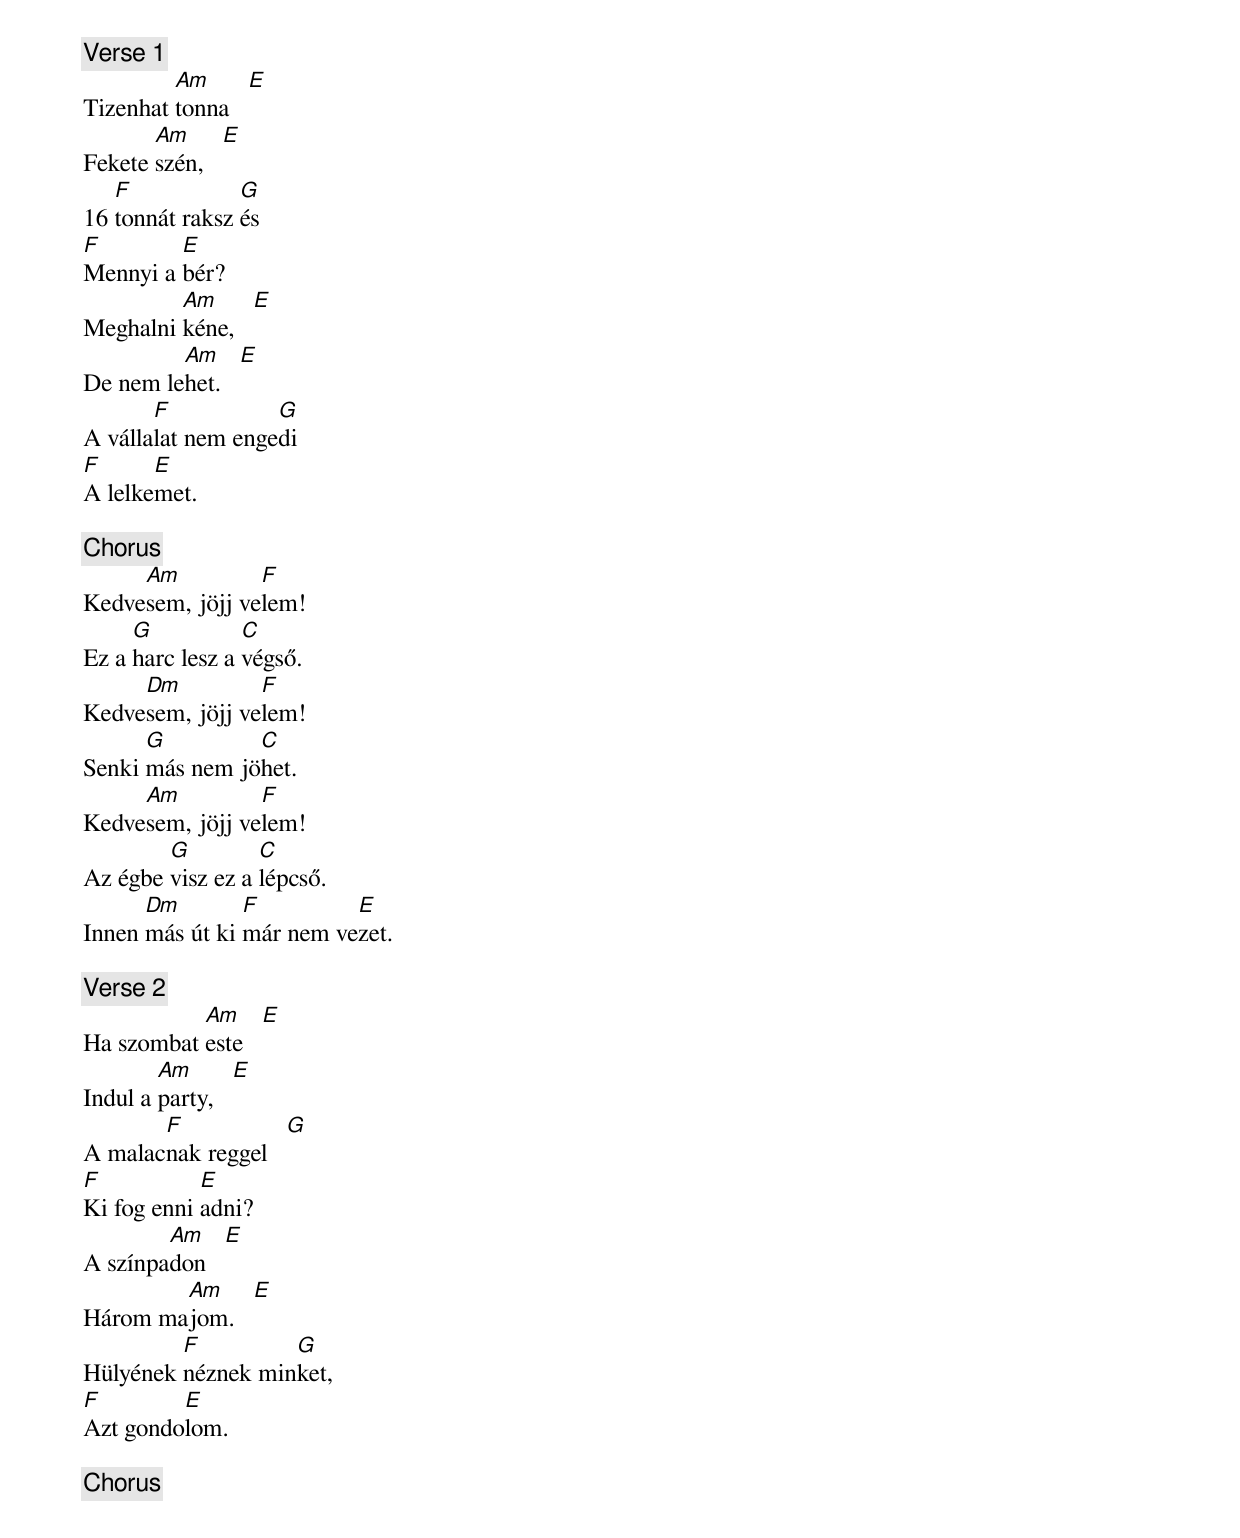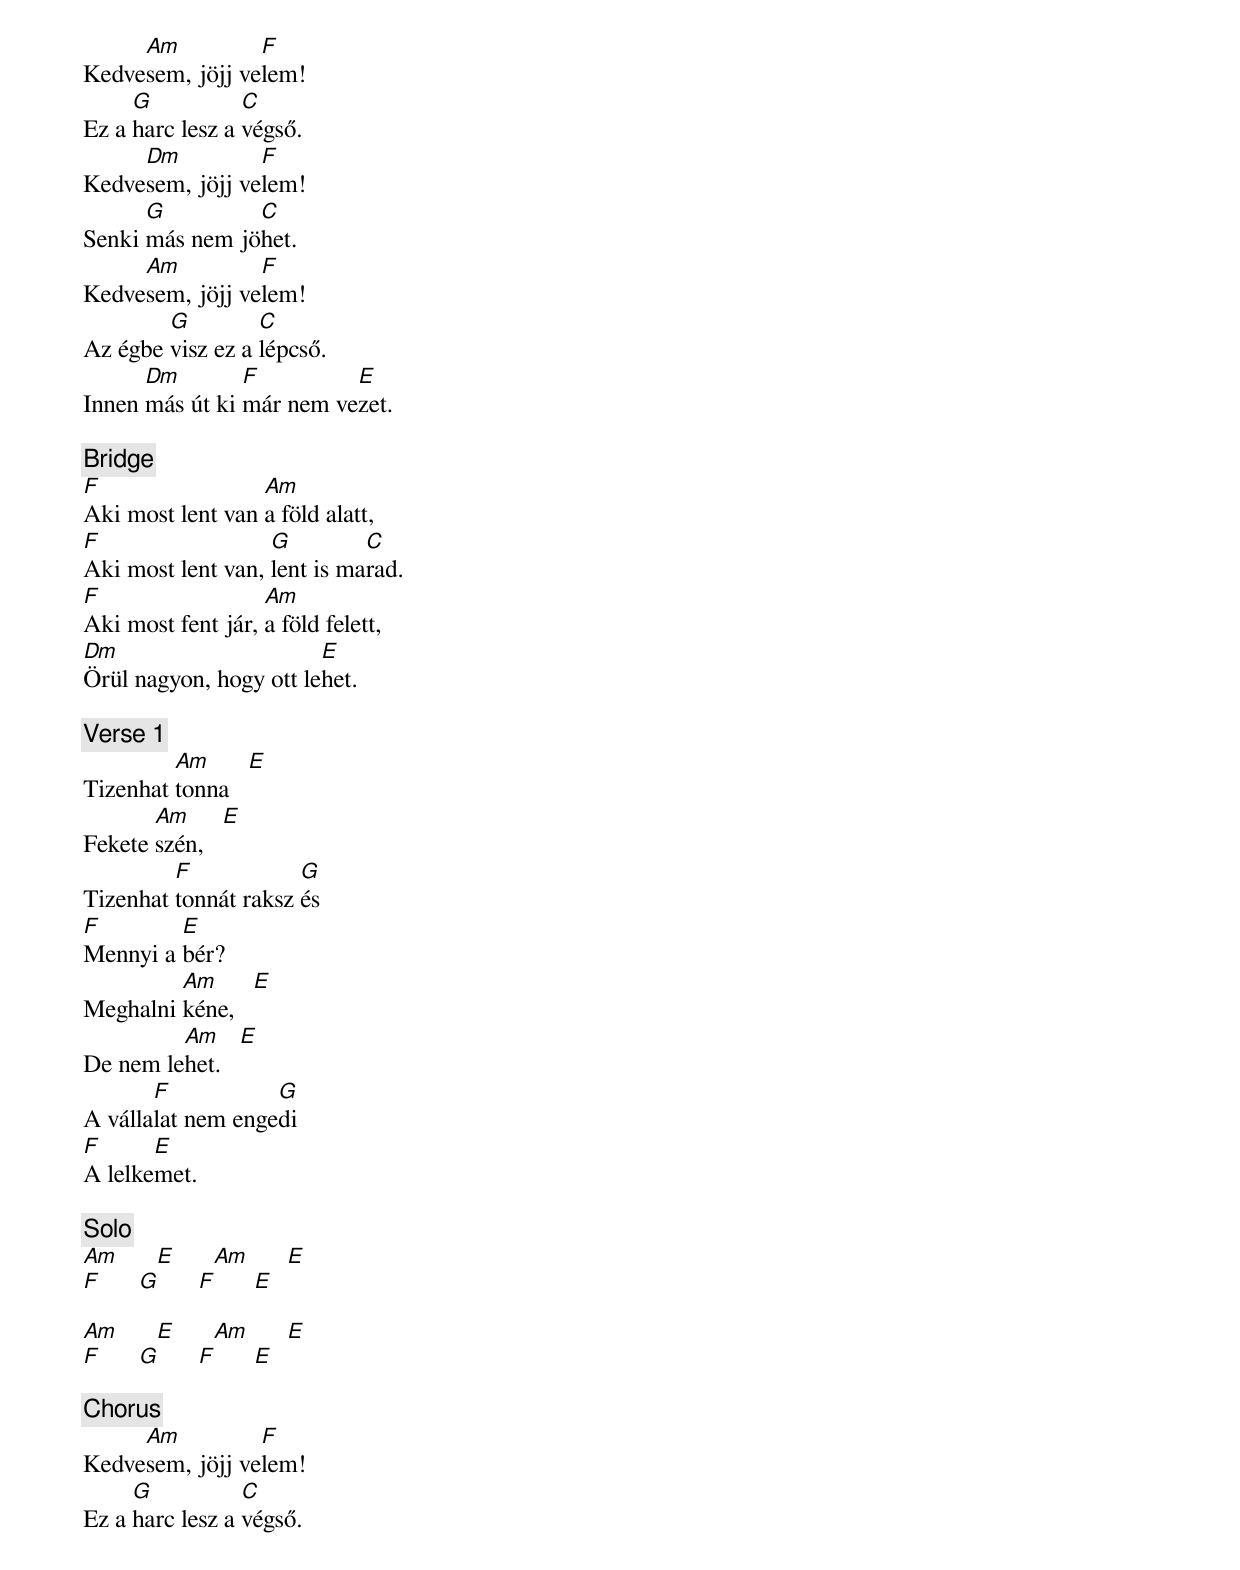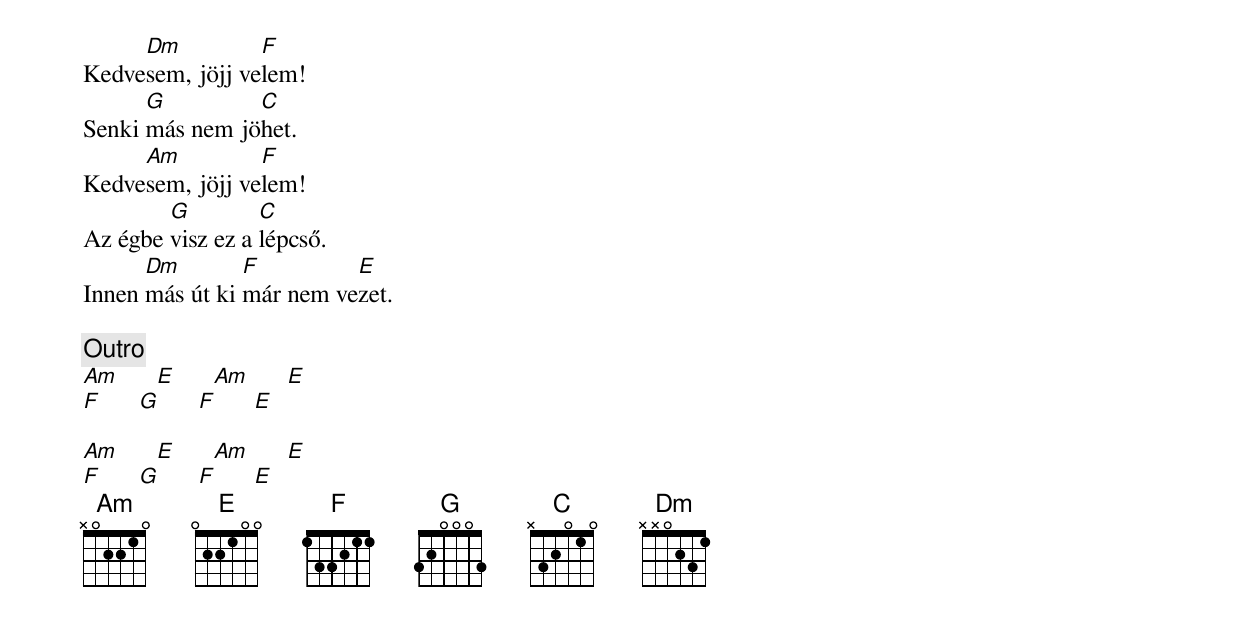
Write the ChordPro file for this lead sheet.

{c: Verse 1}
Tizenhat [Am]tonna   [E]
Fekete [Am]szén,   [E]
16 [F]tonnát raksz [G]és
[F]Mennyi a [E]bér?
Meghalni [Am]kéne,   [E]
De nem le[Am]het.   [E]
A válla[F]lat nem enge[G]di
[F]A lelke[E]met.

{c: Chorus}
Kedve[Am]sem, jöjj ve[F]lem!
Ez a [G]harc lesz a [C]végső.
Kedve[Dm]sem, jöjj ve[F]lem!
Senki [G]más nem jö[C]het.
Kedve[Am]sem, jöjj ve[F]lem!
Az égbe [G]visz ez a [C]lépcső.
Innen [Dm]más út ki [F]már nem ve[E]zet.

{c: Verse 2}
Ha szombat [Am]este   [E]
Indul a [Am]party,   [E]
A malac[F]nak reggel   [G]
[F]Ki fog enni [E]adni?
A színpa[Am]don   [E]
Három ma[Am]jom.   [E]
Hülyének [F]néznek min[G]ket,
[F]Azt gondo[E]lom.

{c: Chorus}
Kedve[Am]sem, jöjj ve[F]lem!
Ez a [G]harc lesz a [C]végső.
Kedve[Dm]sem, jöjj ve[F]lem!
Senki [G]más nem jö[C]het.
Kedve[Am]sem, jöjj ve[F]lem!
Az égbe [G]visz ez a [C]lépcső.
Innen [Dm]más út ki [F]már nem ve[E]zet.

{c: Bridge}
[F]Aki most lent van [Am]a föld alatt,
[F]Aki most lent van, [G]lent is ma[C]rad.
[F]Aki most fent jár, [Am]a föld felett,
[Dm]Örül nagyon, hogy ott le[E]het.

{c: Verse 1}
Tizenhat [Am]tonna   [E]
Fekete [Am]szén,   [E]
Tizenhat [F]tonnát raksz [G]és
[F]Mennyi a [E]bér?
Meghalni [Am]kéne,   [E]
De nem le[Am]het.   [E]
A válla[F]lat nem enge[G]di
[F]A lelke[E]met.

{c: Solo}
[Am]      [E]      [Am]      [E]
[F]      [G]      [F]      [E]

[Am]      [E]      [Am]      [E]
[F]      [G]      [F]      [E]

{c: Chorus}
Kedve[Am]sem, jöjj ve[F]lem!
Ez a [G]harc lesz a [C]végső.
Kedve[Dm]sem, jöjj ve[F]lem!
Senki [G]más nem jö[C]het.
Kedve[Am]sem, jöjj ve[F]lem!
Az égbe [G]visz ez a [C]lépcső.
Innen [Dm]más út ki [F]már nem ve[E]zet.

{c: Outro}
[Am]      [E]      [Am]      [E]
[F]      [G]      [F]      [E]

[Am]      [E]      [Am]      [E]
[F]      [G]      [F]      [E]
